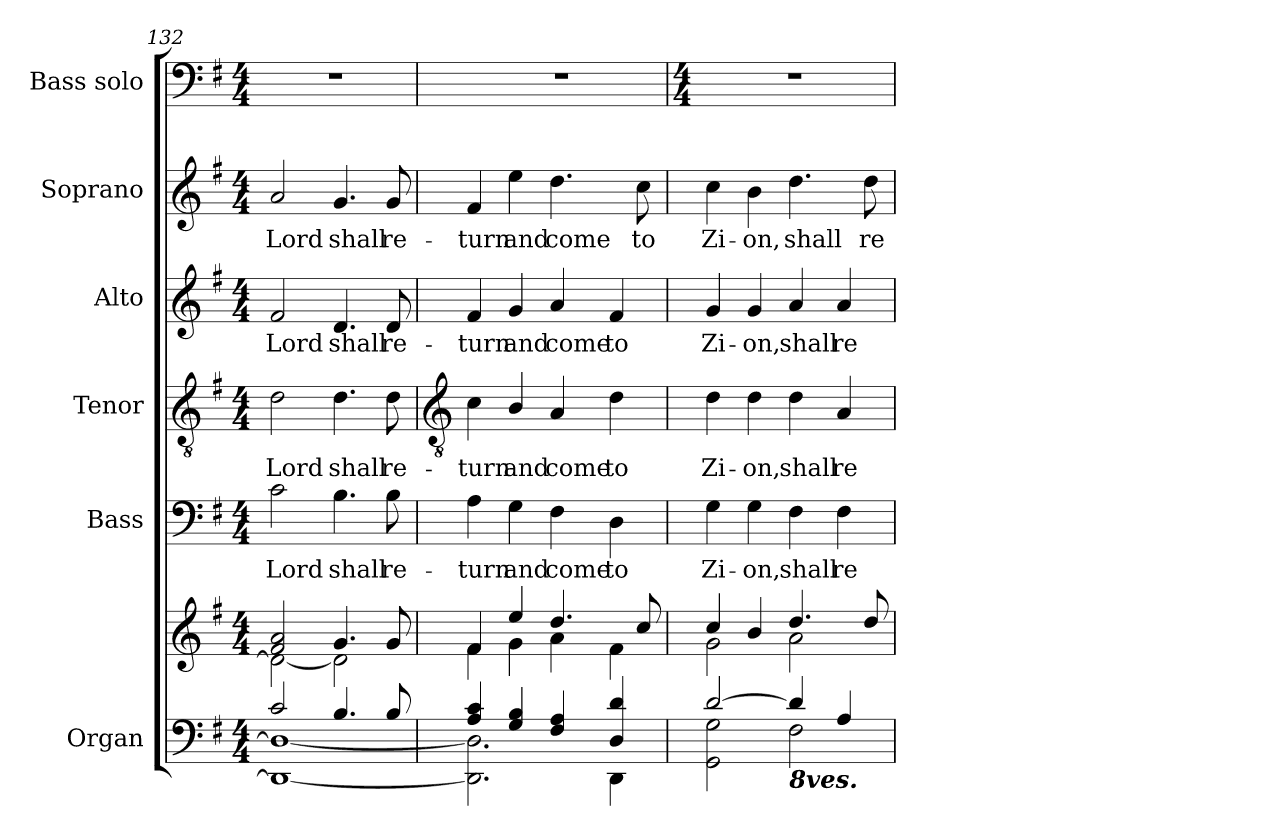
**kern	**kern	**kern	**text	**kern	**text	**kern	**text	**kern	**text	**kern
*part6	*part6	*part5	*part5	*part4	*part4	*part3	*part3	*part2	*part2	*part1
*staff7	*staff6	*staff5	*staff5	*staff4	*staff4	*staff3	*staff3	*staff2	*staff2	*staff1
*I"Organ	*	*I"Bass	*	*I"Tenor	*	*I"Alto	*	*I"Soprano	*	*I"Bass solo
*	*	*I'B	*	*I'T	*	*I'A	*	*I'S	*	*I'B
*clefF4	*clefG2	*clefF4	*	*clefGv2	*	*clefG2	*	*clefG2	*	*clefF4
*k[f#]	*k[f#]	*k[f#]	*	*k[f#]	*	*k[f#]	*	*k[f#]	*	*k[f#]
*G:	*G:	*G:	*	*G:	*	*G:	*	*G:	*	*G:
*M4/4	*M4/4	*M4/4	*	*M4/4	*	*M4/4	*	*M4/4	*	*M4/4
=132	=132	=132	=132	=132	=132	=132	=132	=132	=132	=132
*^	*^	*	*	*	*	*	*	*	*	*
!	!	!	!	!	!LO:LY:b	!	!LO:LY:b	!	!LO:LY:b	!	!LO:LY:b	!
2c/	1DD\_ 1D\_	2f# 2a	2d_	2c	Lord	2d	Lord	2f#	Lord	2a	Lord	1r
!	!	!	!	!	!LO:LY:b	!	!LO:LY:b	!	!LO:LY:b	!	!LO:LY:b	!
4.B/	.	4.g	2d\]	4.B	shall	4.d	shall	4.d	shall	4.g	shall	.
!	!	!	!	!	!LO:LY:b	!	!LO:LY:b	!	!LO:LY:b	!	!LO:LY:b	!
8B/	.	8g	.	8B	re-	8d	re-	8d	re-	8g	re-	.
!!LO:LB:g=z
=133	=133	=133	=133	=133	=133	=133	=133	=133	=133	=133	=133	=133
*	*	*	*	*	*	*clefGv2	*	*	*	*	*	*
!	!	!	!	!	!LO:LY:b	!	!LO:LY:b	!	!LO:LY:b	!	!LO:LY:b	!
4A/ 4c/	2.DD\] 2.D\]	4f#/	4f#\	4A	-turn	4c	-turn	4f#	-turn	4f#	-turn	1r
!	!	!	!	!	!LO:LY:b	!	!LO:LY:b	!	!LO:LY:b	!	!LO:LY:b	!
4G/ 4B/	.	4ee/	4g\	4G	and	4B/	and	4g	and	4ee	and	.
!	!	!	!	!	!LO:LY:b	!	!LO:LY:b	!	!LO:LY:b	!	!LO:LY:b	!
4F#/ 4A/	.	4.dd/	4a\	4F#	come	4A	come	4a	come	4.dd	come	.
!	!	!	!	!	!LO:LY:b	!	!LO:LY:b	!	!LO:LY:b	!	!	!
4D/ 4d/	4DD\	.	4f#\	4D	to	4d	to	4f#	to	.	.	.
!	!	!	!	!	!	!	!	!	!	!	!LO:LY:b	!
.	.	8cc/	.	.	.	.	.	.	.	8cc	to	.
!!LO:LB:g=z
=134	=134	=134	=134	=134	=134	=134	=134	=134	=134	=134	=134	=134
*	*	*	*	*	*	*	*	*	*	*	*	*M4/4
!	!	!	!	!	!LO:LY:b	!	!LO:LY:b	!	!LO:LY:b	!	!LO:LY:b	!
[2d/	2GG\ 2G\	4cc/	2g\	4G	Zi-	4d	Zi-	4g	Zi-	4cc	Zi-	1r
!	!	!	!	!	!LO:LY:b	!	!LO:LY:b	!	!LO:LY:b	!	!LO:LY:b	!
.	.	4b/	.	4G	-on,	4d	-on,	4g	-on,	4b	-on,	.
!LO:TX:b:Bi:t=8ves.	!	!	!	!	!	!	!	!	!	!	!	!
!	!	!	!	!	!LO:LY:b	!	!LO:LY:b	!	!LO:LY:b	!	!LO:LY:b	!
4d/]	2F#\	4.dd/	2a\	4F#	shall	4d	shall	4a	shall	4.dd	shall	.
!	!	!	!	!	!LO:LY:b	!	!LO:LY:b	!	!LO:LY:b	!	!	!
4A/	.	.	.	4F#	re-	4A	re-	4a	re-	.	.	.
!	!	!	!	!	!	!	!	!	!	!	!LO:LY:b	!
.	.	8dd/	.	.	.	.	.	.	.	8dd	re-	.
*v	*v	*	*	*	*	*	*	*	*	*	*	*
*	*v	*v	*	*	*	*	*	*	*	*	*
=	=	=	=	=	=	=	=	=	=	=
*-	*-	*-	*-	*-	*-	*-	*-	*-	*-	*-
